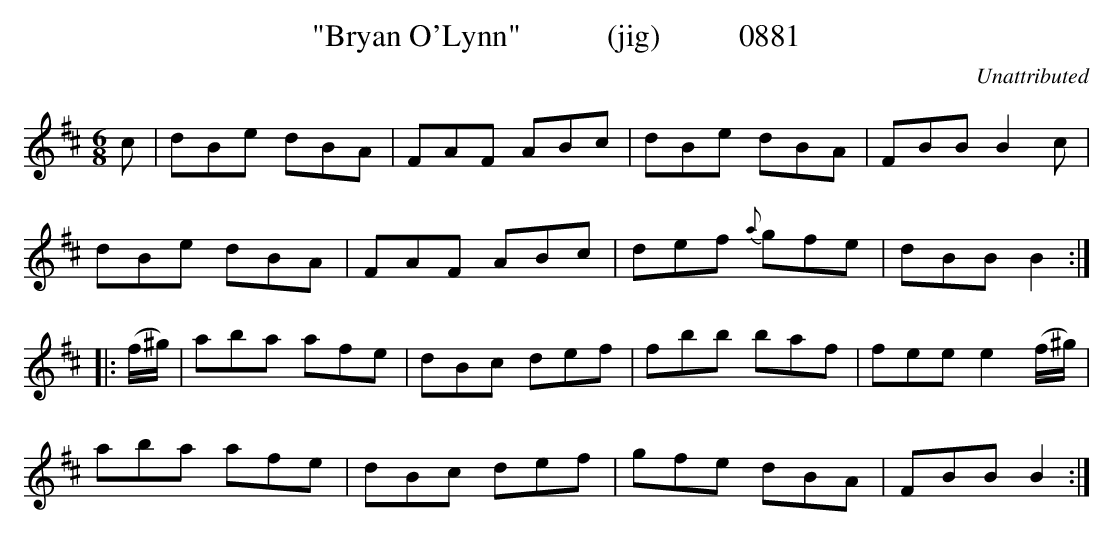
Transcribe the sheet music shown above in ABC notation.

X:1
T:"Bryan O'Lynn"           (jig)          0881
C:Unattributed
BRENNAN June 2003 (HTTP://WWW.SOSYOURMOM.COM)
M:6/8
L:1/8
K:D
c|dBe dBA|FAF ABc|dBe dBA|FBB B2c|
dBe dBA|FAF ABc|def {a}gfe|dBB B2:|
|:(f/2^g/2)|aba afe|dBc def|fbb baf|fee e2(f/2^g/2)|
aba afe|dBc def|gfe dBA|FBB B2:|
